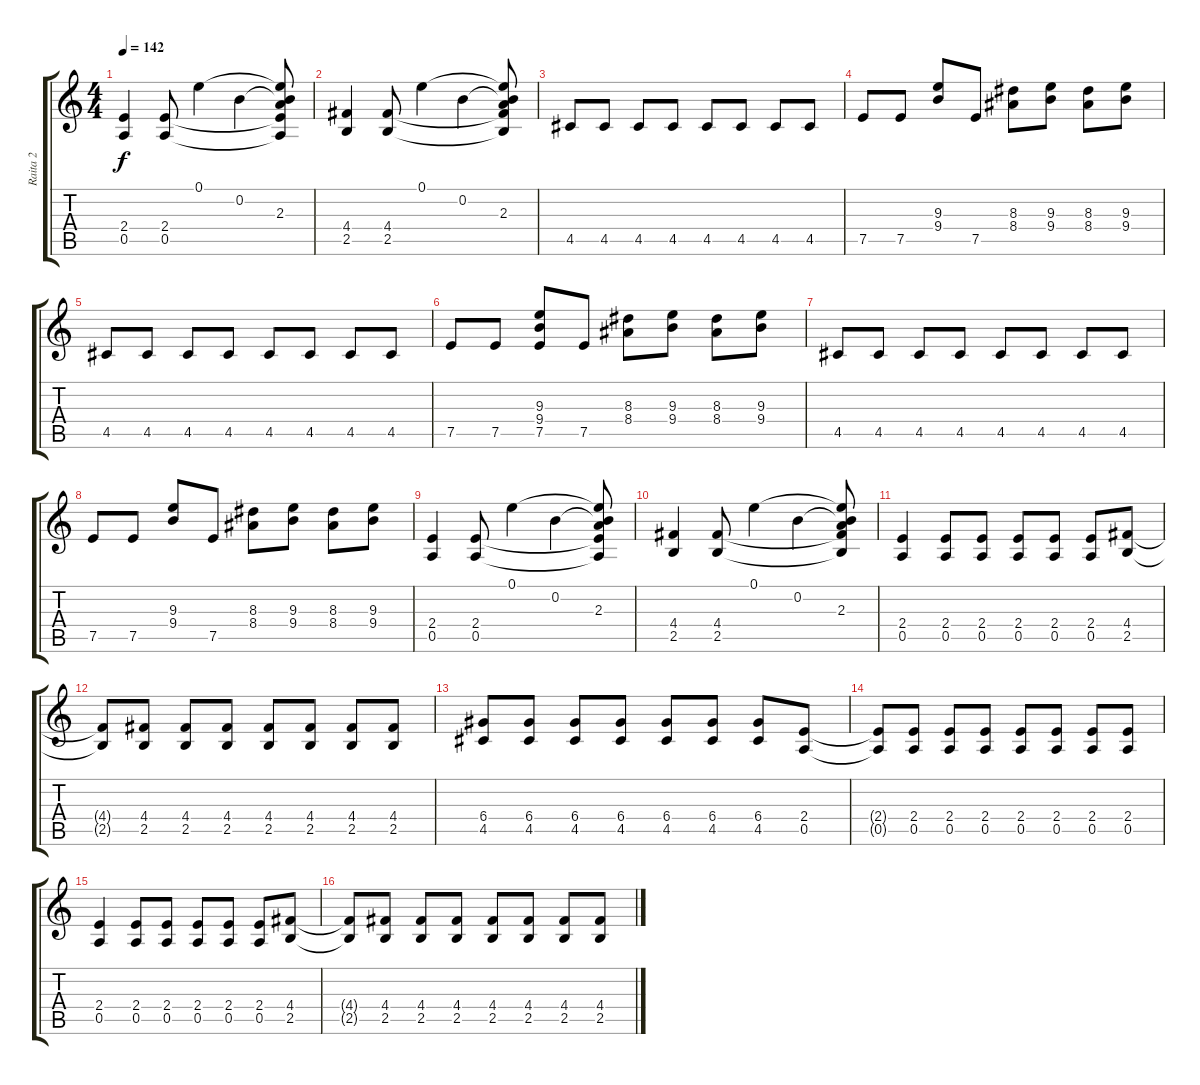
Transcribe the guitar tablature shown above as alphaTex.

\track ("Raita 2" "Raita 2") {instrument distortionguitar}
\staff {score tabs}
\tuning (E4 B3 G3 D3 A2 E2) {hide}
\ts (4 4)
\tempo 142
\clef g2
\ks c
(2.4 0.5).4{dy f} (2.4 0.5).8 0.1.4 0.2.4 (0.1{t} 0.2{t} 2.3 2.4{t} 0.5{t}).8 |
(4.4 2.5).4 (4.4 2.5).8 0.1.4 0.2.4 (0.1{t} 0.2{t} 2.3 4.4{t} 2.5{t}).8 |
4.5.8 4.5.8 4.5.8 4.5.8 4.5.8 4.5.8 4.5.8 4.5.8 |
7.5.8 7.5.8 (9.3 9.4).8 7.5.8 (8.3 8.4).8 (9.3 9.4).8 (8.3 8.4).8 (9.3 9.4).8 |
4.5.8 4.5.8 4.5.8 4.5.8 4.5.8 4.5.8 4.5.8 4.5.8 |
7.5.8 7.5.8 (9.3 9.4 7.5).8 7.5.8 (8.3 8.4).8 (9.3 9.4).8 (8.3 8.4).8 (9.3 9.4).8 |
4.5.8 4.5.8 4.5.8 4.5.8 4.5.8 4.5.8 4.5.8 4.5.8 |
7.5.8 7.5.8 (9.3 9.4).8 7.5.8 (8.3 8.4).8 (9.3 9.4).8 (8.3 8.4).8 (9.3 9.4).8 |
(2.4 0.5).4{instrument distortionguitar} (2.4 0.5).8 0.1.4 0.2.4 (0.1{t} 0.2{t} 2.3 2.4{t} 0.5{t}).8 |
(4.4 2.5).4 (4.4 2.5).8 0.1.4 0.2.4 (0.1{t} 0.2{t} 2.3 4.4{t} 2.5{t}).8 |
(2.4 0.5).4 (2.4 0.5).8 (2.4 0.5).8 (2.4 0.5).8 (2.4 0.5).8 (2.4 0.5).8 (4.4 2.5).8 |
(4.4{t} 2.5{t}).8 (4.4 2.5).8 (4.4 2.5).8 (4.4 2.5).8 (4.4 2.5).8 (4.4 2.5).8 (4.4 2.5).8 (4.4 2.5).8 |
(6.4 4.5).8 (6.4 4.5).8 (6.4 4.5).8 (6.4 4.5).8 (6.4 4.5).8 (6.4 4.5).8 (6.4 4.5).8 (2.4 0.5).8 |
(2.4{t} 0.5{t}).8 (2.4 0.5).8 (2.4 0.5).8 (2.4 0.5).8 (2.4 0.5).8 (2.4 0.5).8 (2.4 0.5).8 (2.4 0.5).8 |
(2.4 0.5).4 (2.4 0.5).8 (2.4 0.5).8 (2.4 0.5).8 (2.4 0.5).8 (2.4 0.5).8 (4.4 2.5).8 |
(4.4{t} 2.5{t}).8 (4.4 2.5).8 (4.4 2.5).8 (4.4 2.5).8 (4.4 2.5).8 (4.4 2.5).8 (4.4 2.5).8 (4.4 2.5).8
